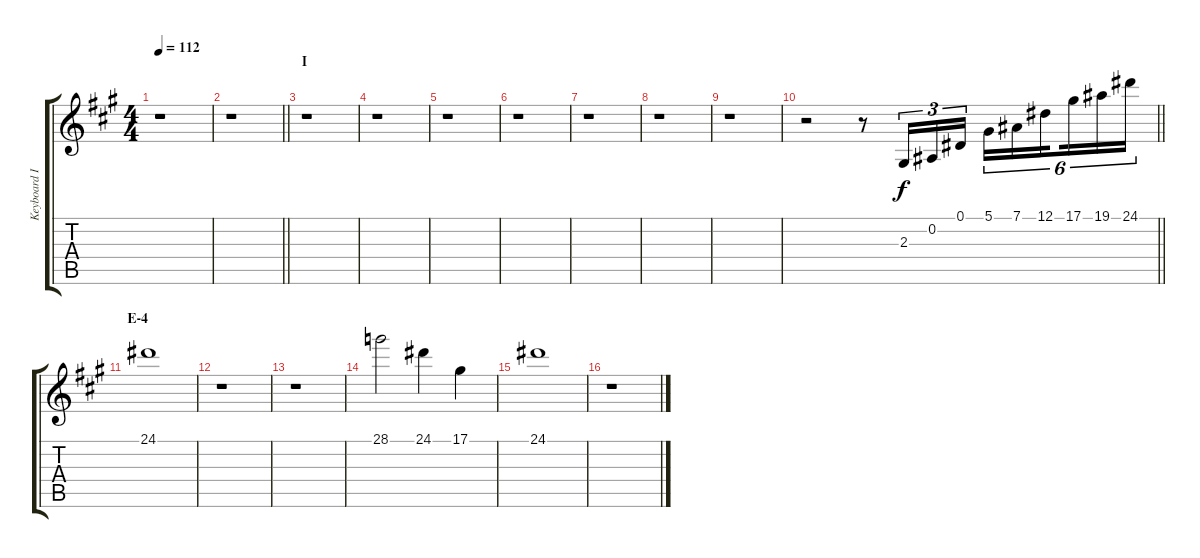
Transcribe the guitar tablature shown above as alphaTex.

\track ("Keyboard II" "Keyboard I") {instrument pad1newage}
\staff {score tabs}
\tuning (Eb4 Bb3 Gb3 Db3 Ab2 Eb2) {hide}
\ts (4 4)
\tempo 112
\clef g2
\ks a
r.1{dy f} |
\barLineRight lightlight
r.1 |
\section ("" "I")
r.1 |
r.1 |
r.1 |
r.1 |
r.1 |
r.1 |
r.1 |
\barLineRight lightlight
r.2 r.8 2.3.16{tu (3 2)} 0.2.16{tu (3 2)} 0.1.16{tu (3 2)} 5.1.16{tu (6 4)} 7.1.16{tu (6 4)} 12.1.16{tu (6 4) beam splitsecondary} 17.1.16{tu (6 4)} 19.1.16{tu (6 4)} 24.1.16{tu (6 4)} |
\section ("" "E-4")
24.1.1 |
r.1 |
r.1 |
28.1.2 24.1.4 17.1.4 |
24.1.1 |
r.1
